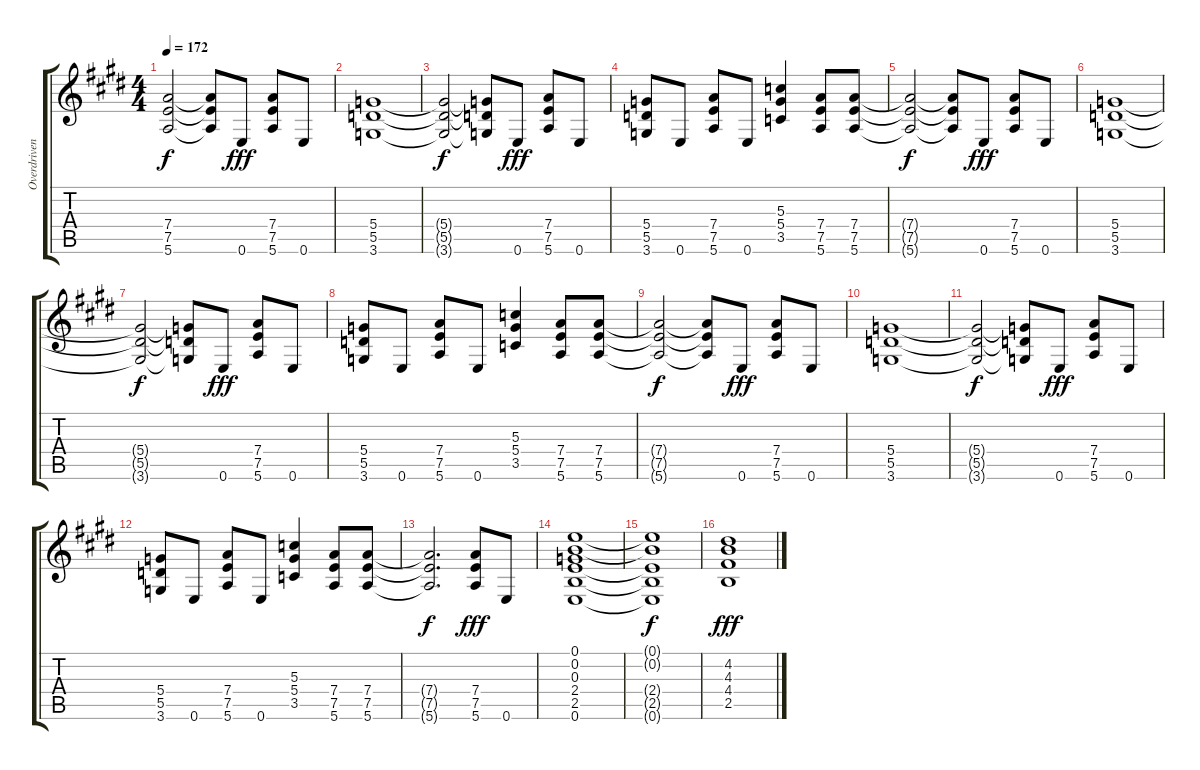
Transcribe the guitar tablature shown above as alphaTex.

\track ("Overdriven Guitar 2" "Overdriven") {instrument overdrivenguitar}
\staff {score tabs}
\tuning (E4 B3 G3 D3 A2 E2) {hide}
\ts (4 4)
\tempo 172
\clef g2
\ks e
(7.4{t} 7.5{t} 5.6{t}).2{dy f} (7.4{t} 7.5{t} 5.6{t}).8 0.6.8{dy fff} (7.4 7.5 5.6).8 0.6.8 |
(5.4 5.5 3.6).1 |
(5.4{t} 5.5{t} 3.6{t}).2{dy f} (5.4{t} 5.5{t} 3.6{t}).8 0.6.8{dy fff} (7.4 7.5 5.6).8 0.6.8 |
(5.4 5.5 3.6).8 0.6.8 (7.4 7.5 5.6).8 0.6.8 (5.3 5.4 3.5).4 (7.4 7.5 5.6).8 (7.4 7.5 5.6).8 |
(7.4{t} 7.5{t} 5.6{t}).2{dy f} (7.4{t} 7.5{t} 5.6{t}).8 0.6.8{dy fff} (7.4 7.5 5.6).8 0.6.8 |
(5.4 5.5 3.6).1 |
(5.4{t} 5.5{t} 3.6{t}).2{dy f} (5.4{t} 5.5{t} 3.6{t}).8 0.6.8{dy fff} (7.4 7.5 5.6).8 0.6.8 |
(5.4 5.5 3.6).8 0.6.8 (7.4 7.5 5.6).8 0.6.8 (5.3 5.4 3.5).4 (7.4 7.5 5.6).8 (7.4 7.5 5.6).8 |
(7.4{t} 7.5{t} 5.6{t}).2{dy f} (7.4{t} 7.5{t} 5.6{t}).8 0.6.8{dy fff} (7.4 7.5 5.6).8 0.6.8 |
(5.4 5.5 3.6).1 |
(5.4{t} 5.5{t} 3.6{t}).2{dy f} (5.4{t} 5.5{t} 3.6{t}).8 0.6.8{dy fff} (7.4 7.5 5.6).8 0.6.8 |
(5.4 5.5 3.6).8 0.6.8 (7.4 7.5 5.6).8 0.6.8 (5.3 5.4 3.5).4 (7.4 7.5 5.6).8 (7.4 7.5 5.6).8 |
(7.4{t} 7.5{t} 5.6{t}).2{d dy f} (7.4 7.5 5.6).8{dy fff} 0.6.8 |
(0.1 0.2 0.3 2.4 2.5 0.6).1 |
(0.1{t} 0.2{t} 2.4{t} 2.5{t} 0.6{t}).1{dy f} |
(4.2 4.3 4.4 2.5).1{dy fff}
